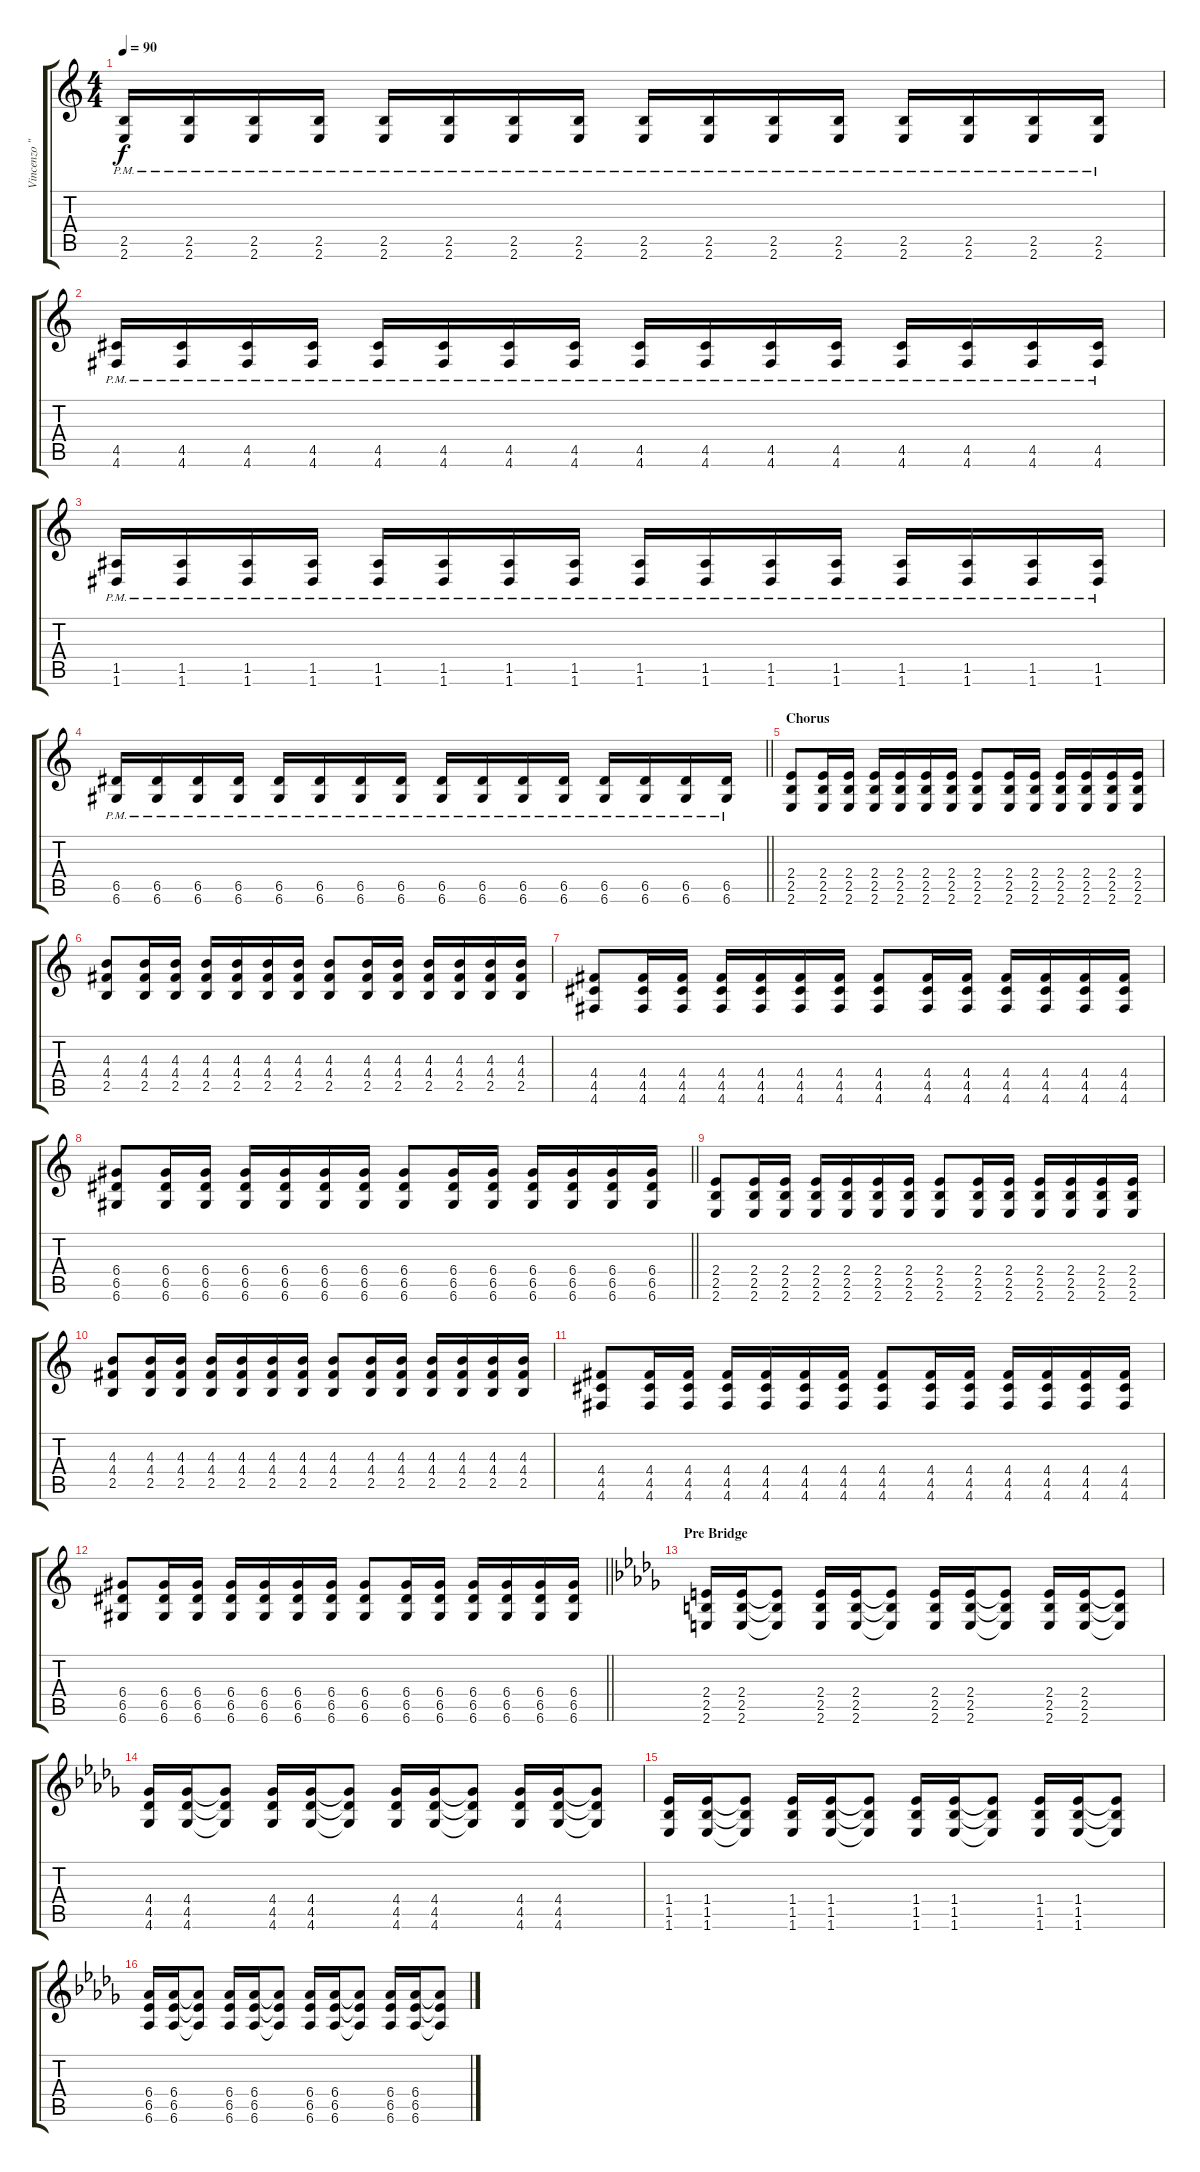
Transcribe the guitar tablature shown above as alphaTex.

\track ("Vincenzo \"Vinx\" Cristi (Guitar I)" "Vincenzo \"") {instrument overdrivenguitar}
\staff {score tabs}
\tuning (E4 B3 G3 D3 A2 D2) {hide}
\ts (4 4)
\tempo 90
\clef g2
\ks c
(2.5{pm} 2.6{pm}).16{dy f instrument overdrivenguitar} (2.5{pm} 2.6{pm}).16 (2.5{pm} 2.6{pm}).16 (2.5{pm} 2.6{pm}).16 (2.5{pm} 2.6{pm}).16 (2.5{pm} 2.6{pm}).16 (2.5{pm} 2.6{pm}).16 (2.5{pm} 2.6{pm}).16 (2.5{pm} 2.6{pm}).16 (2.5{pm} 2.6{pm}).16 (2.5{pm} 2.6{pm}).16 (2.5{pm} 2.6{pm}).16 (2.5{pm} 2.6{pm}).16 (2.5{pm} 2.6{pm}).16 (2.5{pm} 2.6{pm}).16 (2.5{pm} 2.6{pm}).16 |
(4.5{pm} 4.6).16 (4.5{pm} 4.6).16 (4.5{pm} 4.6).16 (4.5{pm} 4.6).16 (4.5{pm} 4.6).16 (4.5{pm} 4.6).16 (4.5{pm} 4.6).16 (4.5{pm} 4.6).16 (4.5{pm} 4.6).16 (4.5{pm} 4.6).16 (4.5{pm} 4.6).16 (4.5{pm} 4.6).16 (4.5{pm} 4.6).16 (4.5{pm} 4.6).16 (4.5{pm} 4.6).16 (4.5{pm} 4.6).16 |
(1.5{pm} 1.6).16 (1.5{pm} 1.6).16 (1.5{pm} 1.6).16 (1.5{pm} 1.6).16 (1.5{pm} 1.6).16 (1.5{pm} 1.6).16 (1.5{pm} 1.6).16 (1.5{pm} 1.6).16 (1.5{pm} 1.6).16 (1.5{pm} 1.6).16 (1.5{pm} 1.6).16 (1.5{pm} 1.6).16 (1.5{pm} 1.6).16 (1.5{pm} 1.6).16 (1.5{pm} 1.6).16 (1.5{pm} 1.6).16 |
\barLineRight lightlight
(6.5{pm} 6.6).16 (6.5{pm} 6.6).16 (6.5{pm} 6.6).16 (6.5{pm} 6.6).16 (6.5{pm} 6.6).16 (6.5{pm} 6.6).16 (6.5{pm} 6.6).16 (6.5{pm} 6.6).16 (6.5{pm} 6.6).16 (6.5{pm} 6.6).16 (6.5{pm} 6.6).16 (6.5{pm} 6.6).16 (6.5{pm} 6.6).16 (6.5{pm} 6.6).16 (6.5{pm} 6.6).16 (6.5{pm} 6.6).16 |
\section ("" "Chorus")
(2.4 2.5 2.6).8 (2.4 2.5 2.6).16 (2.4 2.5 2.6).16 (2.4 2.5 2.6).16 (2.4 2.5 2.6).16 (2.4 2.5 2.6).16 (2.4 2.5 2.6).16 (2.4 2.5 2.6).8 (2.4 2.5 2.6).16 (2.4 2.5 2.6).16 (2.4 2.5 2.6).16 (2.4 2.5 2.6).16 (2.4 2.5 2.6).16 (2.4 2.5 2.6).16 |
(4.3 4.4 2.5).8 (4.3 4.4 2.5).16 (4.3 4.4 2.5).16 (4.3 4.4 2.5).16 (4.3 4.4 2.5).16 (4.3 4.4 2.5).16 (4.3 4.4 2.5).16 (4.3 4.4 2.5).8 (4.3 4.4 2.5).16 (4.3 4.4 2.5).16 (4.3 4.4 2.5).16 (4.3 4.4 2.5).16 (4.3 4.4 2.5).16 (4.3 4.4 2.5).16 |
(4.4 4.5 4.6).8 (4.4 4.5 4.6).16 (4.4 4.5 4.6).16 (4.4 4.5 4.6).16 (4.4 4.5 4.6).16 (4.4 4.5 4.6).16 (4.4 4.5 4.6).16 (4.4 4.5 4.6).8 (4.4 4.5 4.6).16 (4.4 4.5 4.6).16 (4.4 4.5 4.6).16 (4.4 4.5 4.6).16 (4.4 4.5 4.6).16 (4.4 4.5 4.6).16 |
\barLineRight lightlight
(6.4 6.5 6.6).8 (6.4 6.5 6.6).16 (6.4 6.5 6.6).16 (6.4 6.5 6.6).16 (6.4 6.5 6.6).16 (6.4 6.5 6.6).16 (6.4 6.5 6.6).16 (6.4 6.5 6.6).8 (6.4 6.5 6.6).16 (6.4 6.5 6.6).16 (6.4 6.5 6.6).16 (6.4 6.5 6.6).16 (6.4 6.5 6.6).16 (6.4 6.5 6.6).16 |
(2.4 2.5 2.6).8 (2.4 2.5 2.6).16 (2.4 2.5 2.6).16 (2.4 2.5 2.6).16 (2.4 2.5 2.6).16 (2.4 2.5 2.6).16 (2.4 2.5 2.6).16 (2.4 2.5 2.6).8 (2.4 2.5 2.6).16 (2.4 2.5 2.6).16 (2.4 2.5 2.6).16 (2.4 2.5 2.6).16 (2.4 2.5 2.6).16 (2.4 2.5 2.6).16 |
(4.3 4.4 2.5).8 (4.3 4.4 2.5).16 (4.3 4.4 2.5).16 (4.3 4.4 2.5).16 (4.3 4.4 2.5).16 (4.3 4.4 2.5).16 (4.3 4.4 2.5).16 (4.3 4.4 2.5).8 (4.3 4.4 2.5).16 (4.3 4.4 2.5).16 (4.3 4.4 2.5).16 (4.3 4.4 2.5).16 (4.3 4.4 2.5).16 (4.3 4.4 2.5).16 |
(4.4 4.5 4.6).8 (4.4 4.5 4.6).16 (4.4 4.5 4.6).16 (4.4 4.5 4.6).16 (4.4 4.5 4.6).16 (4.4 4.5 4.6).16 (4.4 4.5 4.6).16 (4.4 4.5 4.6).8 (4.4 4.5 4.6).16 (4.4 4.5 4.6).16 (4.4 4.5 4.6).16 (4.4 4.5 4.6).16 (4.4 4.5 4.6).16 (4.4 4.5 4.6).16 |
\barLineRight lightlight
(6.4 6.5 6.6).8 (6.4 6.5 6.6).16 (6.4 6.5 6.6).16 (6.4 6.5 6.6).16 (6.4 6.5 6.6).16 (6.4 6.5 6.6).16 (6.4 6.5 6.6).16 (6.4 6.5 6.6).8 (6.4 6.5 6.6).16 (6.4 6.5 6.6).16 (6.4 6.5 6.6).16 (6.4 6.5 6.6).16 (6.4 6.5 6.6).16 (6.4 6.5 6.6).16 |
\section ("" "Pre Bridge")
\ks db
(2.4 2.5 2.6).16 (2.4 2.5 2.6).16 (2.4{t} 2.5{t} 2.6{t}).8 (2.4 2.5 2.6).16 (2.4 2.5 2.6).16 (2.4{t} 2.5{t} 2.6{t}).8 (2.4 2.5 2.6).16 (2.4 2.5 2.6).16 (2.4{t} 2.5{t} 2.6{t}).8 (2.4 2.5 2.6).16 (2.4 2.5 2.6).16 (2.4{t} 2.5{t} 2.6{t}).8 |
(4.4 4.5 4.6).16 (4.4 4.5 4.6).16 (4.4{t} 4.5{t} 4.6{t}).8 (4.4 4.5 4.6).16 (4.4 4.5 4.6).16 (4.4{t} 4.5{t} 4.6{t}).8 (4.4 4.5 4.6).16 (4.4 4.5 4.6).16 (4.4{t} 4.5{t} 4.6{t}).8 (4.4 4.5 4.6).16 (4.4 4.5 4.6).16 (4.4{t} 4.5{t} 4.6{t}).8 |
(1.4 1.5 1.6).16 (1.4 1.5 1.6).16 (1.4{t} 1.5{t} 1.6{t}).8 (1.4 1.5 1.6).16 (1.4 1.5 1.6).16 (1.4{t} 1.5{t} 1.6{t}).8 (1.4 1.5 1.6).16 (1.4 1.5 1.6).16 (1.4{t} 1.5{t} 1.6{t}).8 (1.4 1.5 1.6).16 (1.4 1.5 1.6).16 (1.4{t} 1.5{t} 1.6{t}).8 |
(6.4 6.5 6.6).16 (6.4 6.5 6.6).16 (6.4{t} 6.5{t} 6.6{t}).8 (6.4 6.5 6.6).16 (6.4 6.5 6.6).16 (6.4{t} 6.5{t} 6.6{t}).8 (6.4 6.5 6.6).16 (6.4 6.5 6.6).16 (6.4{t} 6.5{t} 6.6{t}).8 (6.4 6.5 6.6).16 (6.4 6.5 6.6).16 (6.4{t} 6.5{t} 6.6{t}).8
